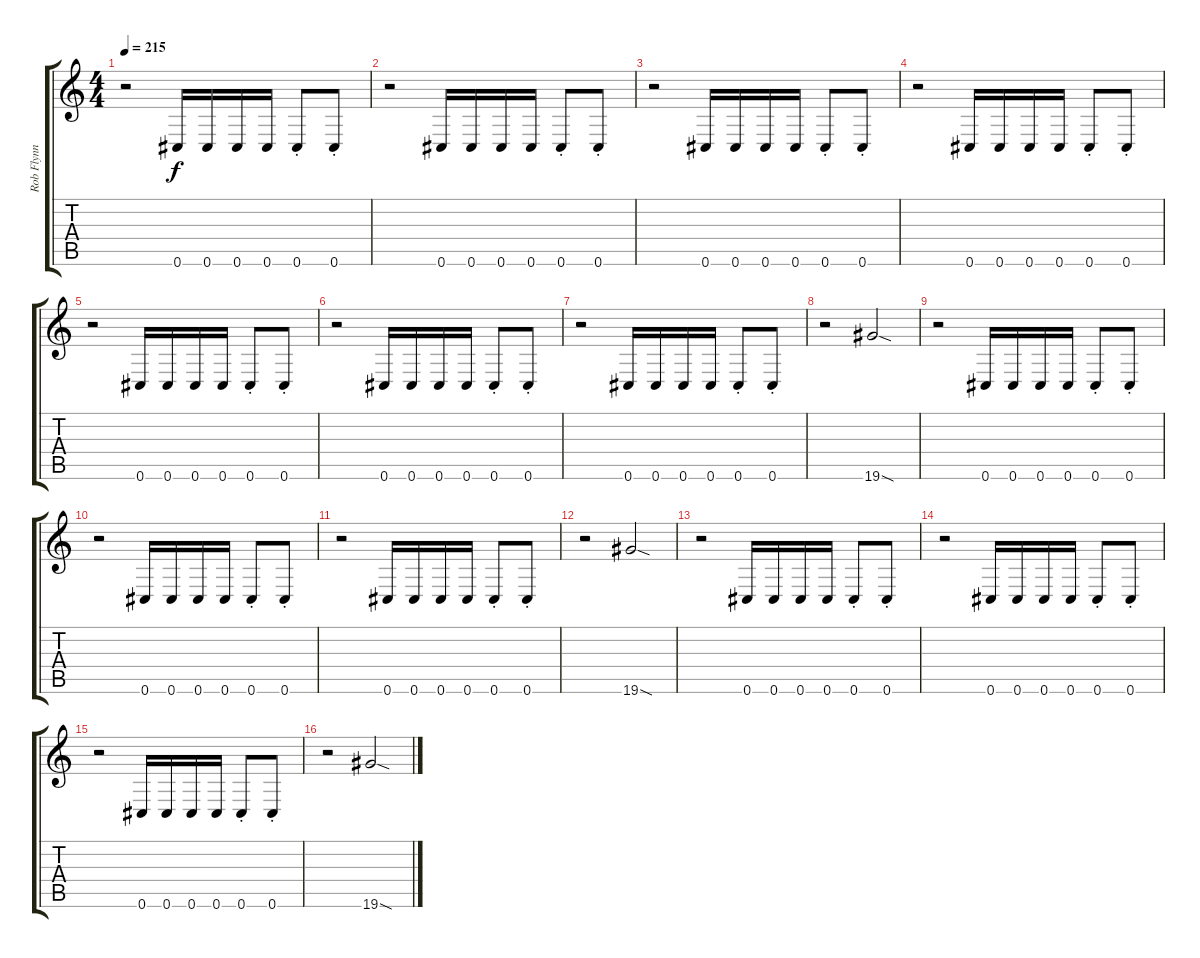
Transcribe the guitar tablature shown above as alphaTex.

\track ("Rob Flynn" "Rob Flynn") {instrument distortionguitar}
\staff {score tabs}
\tuning (Db4 Ab3 E3 B2 Gb2 Db2) {hide}
\ts (4 4)
\tempo 215
\clef g2
\ks c
r.2{dy f} 0.6.16 0.6.16 0.6.16 0.6.16 0.6{st}.8 0.6{st}.8 |
r.2 0.6.16 0.6.16 0.6.16 0.6.16 0.6{st}.8 0.6{st}.8 |
r.2 0.6.16 0.6.16 0.6.16 0.6.16 0.6{st}.8 0.6{st}.8 |
r.2 0.6.16 0.6.16 0.6.16 0.6.16 0.6{st}.8 0.6{st}.8 |
r.2 0.6.16 0.6.16 0.6.16 0.6.16 0.6{st}.8 0.6{st}.8 |
r.2 0.6.16 0.6.16 0.6.16 0.6.16 0.6{st}.8 0.6{st}.8 |
r.2 0.6.16 0.6.16 0.6.16 0.6.16 0.6{st}.8 0.6{st}.8 |
r.2 19.6{sod}.2 |
r.2 0.6.16 0.6.16 0.6.16 0.6.16 0.6{st}.8 0.6{st}.8 |
r.2 0.6.16 0.6.16 0.6.16 0.6.16 0.6{st}.8 0.6{st}.8 |
r.2 0.6.16 0.6.16 0.6.16 0.6.16 0.6{st}.8 0.6{st}.8 |
r.2 19.6{sod}.2 |
r.2 0.6.16 0.6.16 0.6.16 0.6.16 0.6{st}.8 0.6{st}.8 |
r.2 0.6.16 0.6.16 0.6.16 0.6.16 0.6{st}.8 0.6{st}.8 |
r.2 0.6.16 0.6.16 0.6.16 0.6.16 0.6{st}.8 0.6{st}.8 |
r.2 19.6{sod}.2
